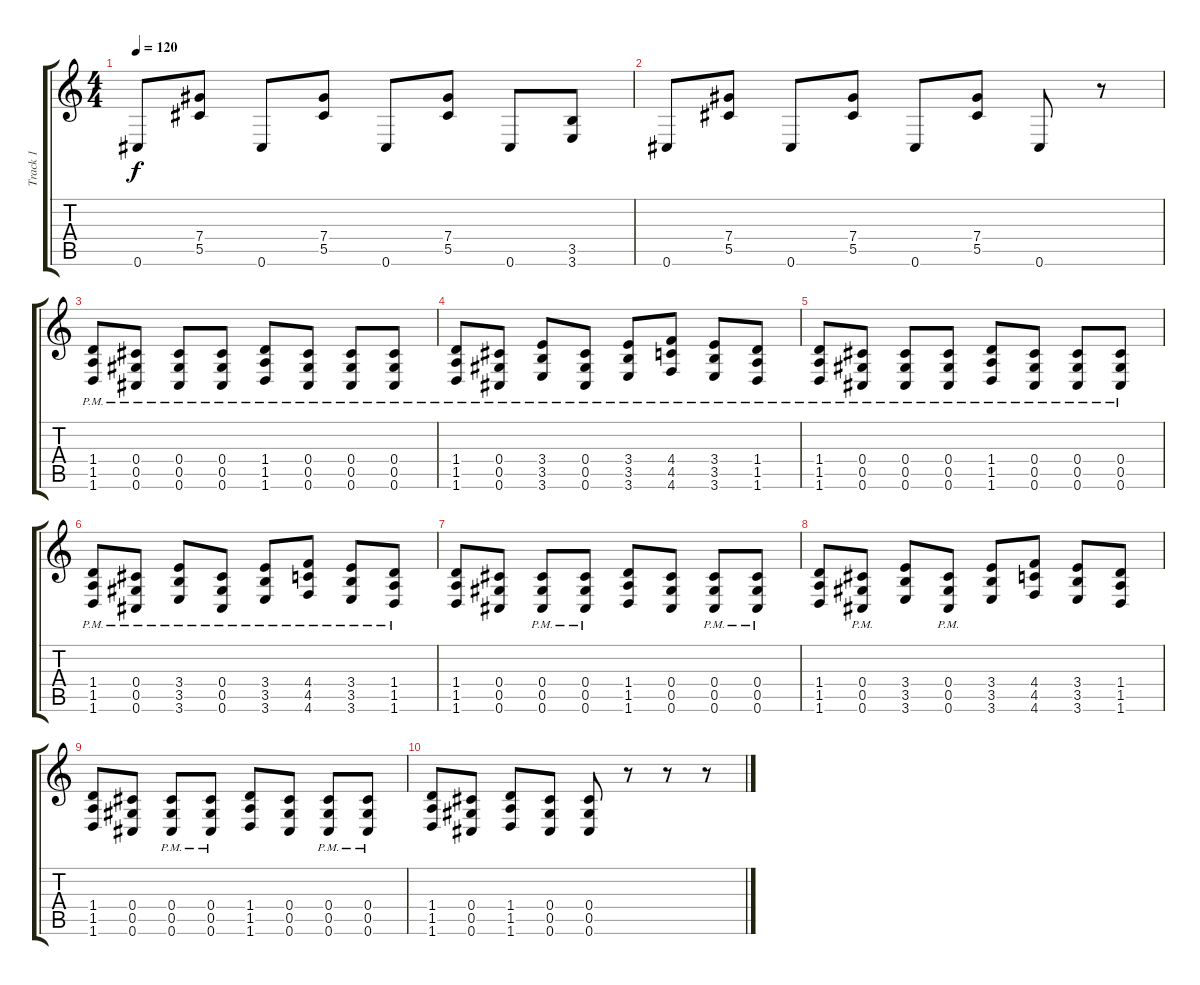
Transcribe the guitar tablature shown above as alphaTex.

\track ("Track 1" "Track 1") {instrument electricguitarclean}
\staff {score tabs}
\tuning (Eb4 Bb3 Gb3 Db3 Ab2 Db2) {hide}
\ts (4 4)
\tempo 120
\clef g2
\ks c
0.6.8{dy f instrument electricguitarclean} (7.4 5.5).8 0.6.8 (7.4 5.5).8 0.6.8 (7.4 5.5).8 0.6.8 (3.5 3.6).8 |
0.6.8 (7.4 5.5).8 0.6.8 (7.4 5.5).8 0.6.8 (7.4 5.5).8 0.6.8 r.8 |
(1.4{pm} 1.5{pm} 1.6{pm}).8{instrument distortionguitar} (0.4{pm} 0.5{pm} 0.6{pm}).8 (0.4{pm} 0.5{pm} 0.6{pm}).8 (0.4{pm} 0.5{pm} 0.6{pm}).8 (1.4{pm} 1.5{pm} 1.6{pm}).8 (0.4{pm} 0.5{pm} 0.6{pm}).8 (0.4{pm} 0.5{pm} 0.6{pm}).8 (0.4{pm} 0.5{pm} 0.6{pm}).8 |
(1.4{pm} 1.5{pm} 1.6{pm}).8 (0.4{pm} 0.5{pm} 0.6{pm}).8 (3.4{pm} 3.5{pm} 3.6{pm}).8 (0.4{pm} 0.5{pm} 0.6{pm}).8 (3.4{pm} 3.5{pm} 3.6{pm}).8 (4.4{pm} 4.5{pm} 4.6{pm}).8 (3.4{pm} 3.5{pm} 3.6{pm}).8 (1.4{pm} 1.5{pm} 1.6{pm}).8 |
(1.4{pm} 1.5{pm} 1.6{pm}).8 (0.4{pm} 0.5{pm} 0.6{pm}).8 (0.4{pm} 0.5{pm} 0.6{pm}).8 (0.4{pm} 0.5{pm} 0.6{pm}).8 (1.4{pm} 1.5{pm} 1.6{pm}).8 (0.4{pm} 0.5{pm} 0.6{pm}).8 (0.4{pm} 0.5{pm} 0.6{pm}).8 (0.4{pm} 0.5{pm} 0.6{pm}).8 |
(1.4{pm} 1.5{pm} 1.6{pm}).8 (0.4{pm} 0.5{pm} 0.6{pm}).8 (3.4{pm} 3.5{pm} 3.6{pm}).8 (0.4{pm} 0.5{pm} 0.6{pm}).8 (3.4{pm} 3.5{pm} 3.6{pm}).8 (4.4{pm} 4.5{pm} 4.6{pm}).8 (3.4{pm} 3.5{pm} 3.6{pm}).8 (1.4{pm} 1.5{pm} 1.6{pm}).8 |
(1.4 1.5 1.6).8 (0.4 0.5 0.6).8 (0.4{pm} 0.5{pm} 0.6{pm}).8 (0.4{pm} 0.5{pm} 0.6{pm}).8 (1.4 1.5 1.6).8 (0.4 0.5 0.6).8 (0.4{pm} 0.5{pm} 0.6{pm}).8 (0.4{pm} 0.5{pm} 0.6{pm}).8 |
(1.4 1.5 1.6).8 (0.4{pm} 0.5{pm} 0.6{pm}).8 (3.4 3.5 3.6).8 (0.4{pm} 0.5{pm} 0.6{pm}).8 (3.4 3.5 3.6).8 (4.4 4.5 4.6).8 (3.4 3.5 3.6).8 (1.4 1.5 1.6).8 |
(1.4 1.5 1.6).8 (0.4 0.5 0.6).8 (0.4{pm} 0.5{pm} 0.6{pm}).8 (0.4{pm} 0.5{pm} 0.6{pm}).8 (1.4 1.5 1.6).8 (0.4 0.5 0.6).8 (0.4{pm} 0.5{pm} 0.6{pm}).8 (0.4{pm} 0.5{pm} 0.6{pm}).8 |
(1.4 1.5 1.6).8 (0.4 0.5 0.6).8 (1.4 1.5 1.6).8 (0.4 0.5 0.6).8 (0.4 0.5 0.6).8 r.8 r.8 r.8
